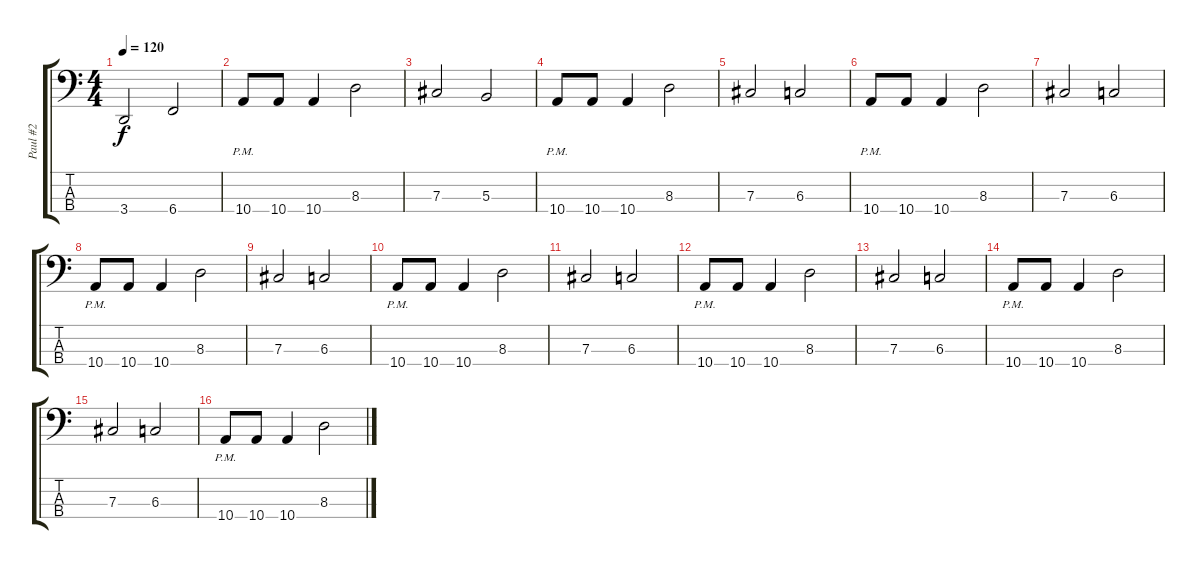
\track ("Paul #2" "Paul #2") {instrument electricbasspick}
\staff {score tabs}
\tuning (E2 B1 Gb1 B0) {hide}
\ts (4 4)
\tempo 120
\clef f4
\ks c
3.4.2{dy f} 6.4.2 |
10.4{pm}.8 10.4.8 10.4.4 8.3.2 |
7.3.2 5.3.2 |
10.4{pm}.8 10.4.8 10.4.4 8.3.2 |
7.3.2 6.3.2 |
10.4{pm}.8 10.4.8 10.4.4 8.3.2 |
7.3.2 6.3.2 |
10.4{pm}.8 10.4.8 10.4.4 8.3.2 |
7.3.2 6.3.2 |
10.4{pm}.8 10.4.8 10.4.4 8.3.2 |
7.3.2 6.3.2 |
10.4{pm}.8 10.4.8 10.4.4 8.3.2 |
7.3.2 6.3.2 |
10.4{pm}.8 10.4.8 10.4.4 8.3.2 |
7.3.2 6.3.2 |
10.4{pm}.8 10.4.8 10.4.4 8.3.2
